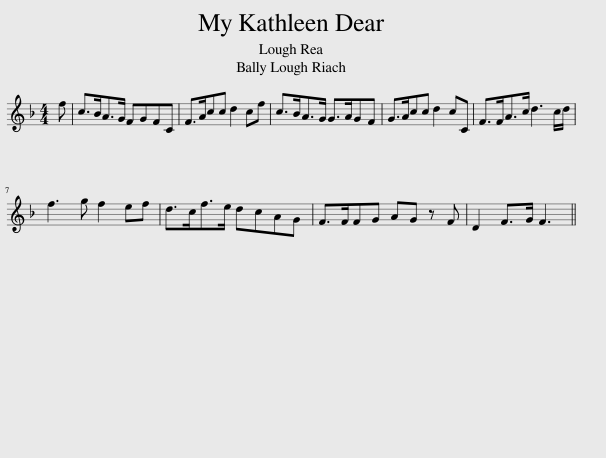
X:1
L:1/8
M:4/4
I:linebreak $
K:F
V:1 treble
V:1
 f | c>BA>G FGFC | F>Acc d2 cf | c>BA>G G>AGF | G>Acc d2 cC | %5
 F>FA>c d3 c/d/ |$ f3 g f2 ef | d>cf>e dcAG | F>FFG AG z F | D2 F>G F3 || %10
